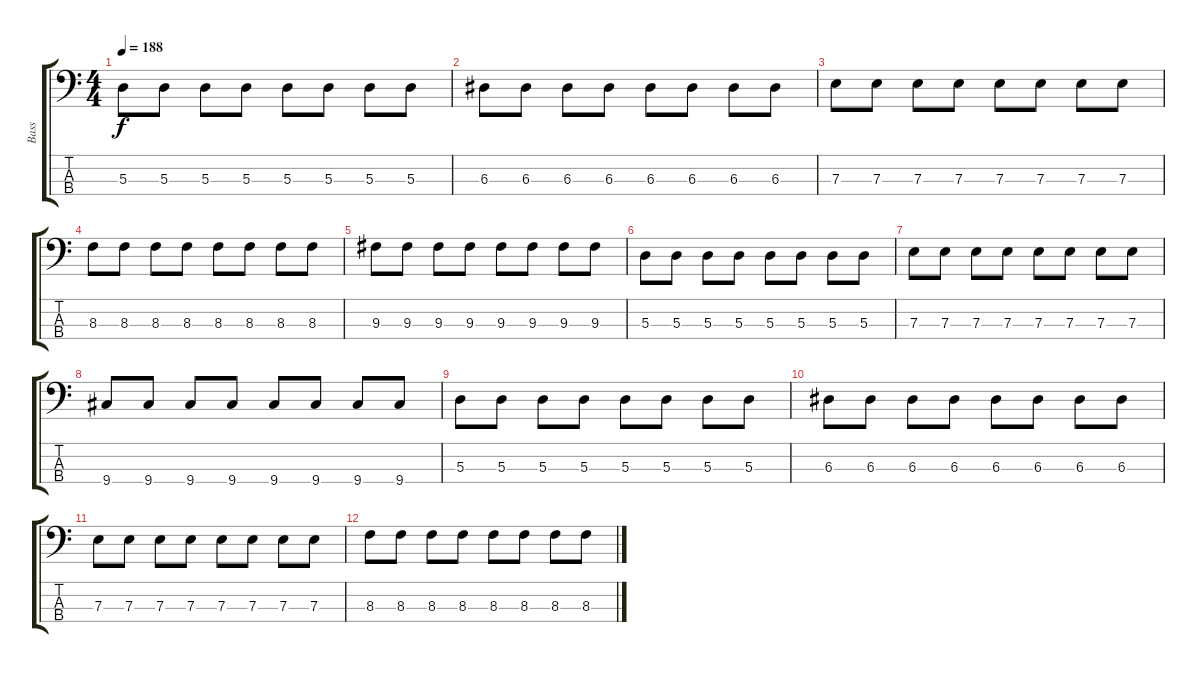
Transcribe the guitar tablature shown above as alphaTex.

\track ("Bass" "Bass") {instrument electricbassfinger}
\staff {score tabs}
\tuning (G2 D2 A1 E1) {hide}
\ts (4 4)
\tempo 188
\clef f4
\ks c
5.3.8{dy f} 5.3.8 5.3.8 5.3.8 5.3.8 5.3.8 5.3.8 5.3.8 |
6.3.8 6.3.8 6.3.8 6.3.8 6.3.8 6.3.8 6.3.8 6.3.8 |
7.3.8 7.3.8 7.3.8 7.3.8 7.3.8 7.3.8 7.3.8 7.3.8 |
8.3.8 8.3.8 8.3.8 8.3.8 8.3.8 8.3.8 8.3.8 8.3.8 |
9.3.8 9.3.8 9.3.8 9.3.8 9.3.8 9.3.8 9.3.8 9.3.8 |
5.3.8 5.3.8 5.3.8 5.3.8 5.3.8 5.3.8 5.3.8 5.3.8 |
7.3.8 7.3.8 7.3.8 7.3.8 7.3.8 7.3.8 7.3.8 7.3.8 |
9.4.8 9.4.8 9.4.8 9.4.8 9.4.8 9.4.8 9.4.8 9.4.8 |
5.3.8 5.3.8 5.3.8 5.3.8 5.3.8 5.3.8 5.3.8 5.3.8 |
6.3.8 6.3.8 6.3.8 6.3.8 6.3.8 6.3.8 6.3.8 6.3.8 |
7.3.8 7.3.8 7.3.8 7.3.8 7.3.8 7.3.8 7.3.8 7.3.8 |
8.3.8 8.3.8 8.3.8 8.3.8 8.3.8 8.3.8 8.3.8 8.3.8
